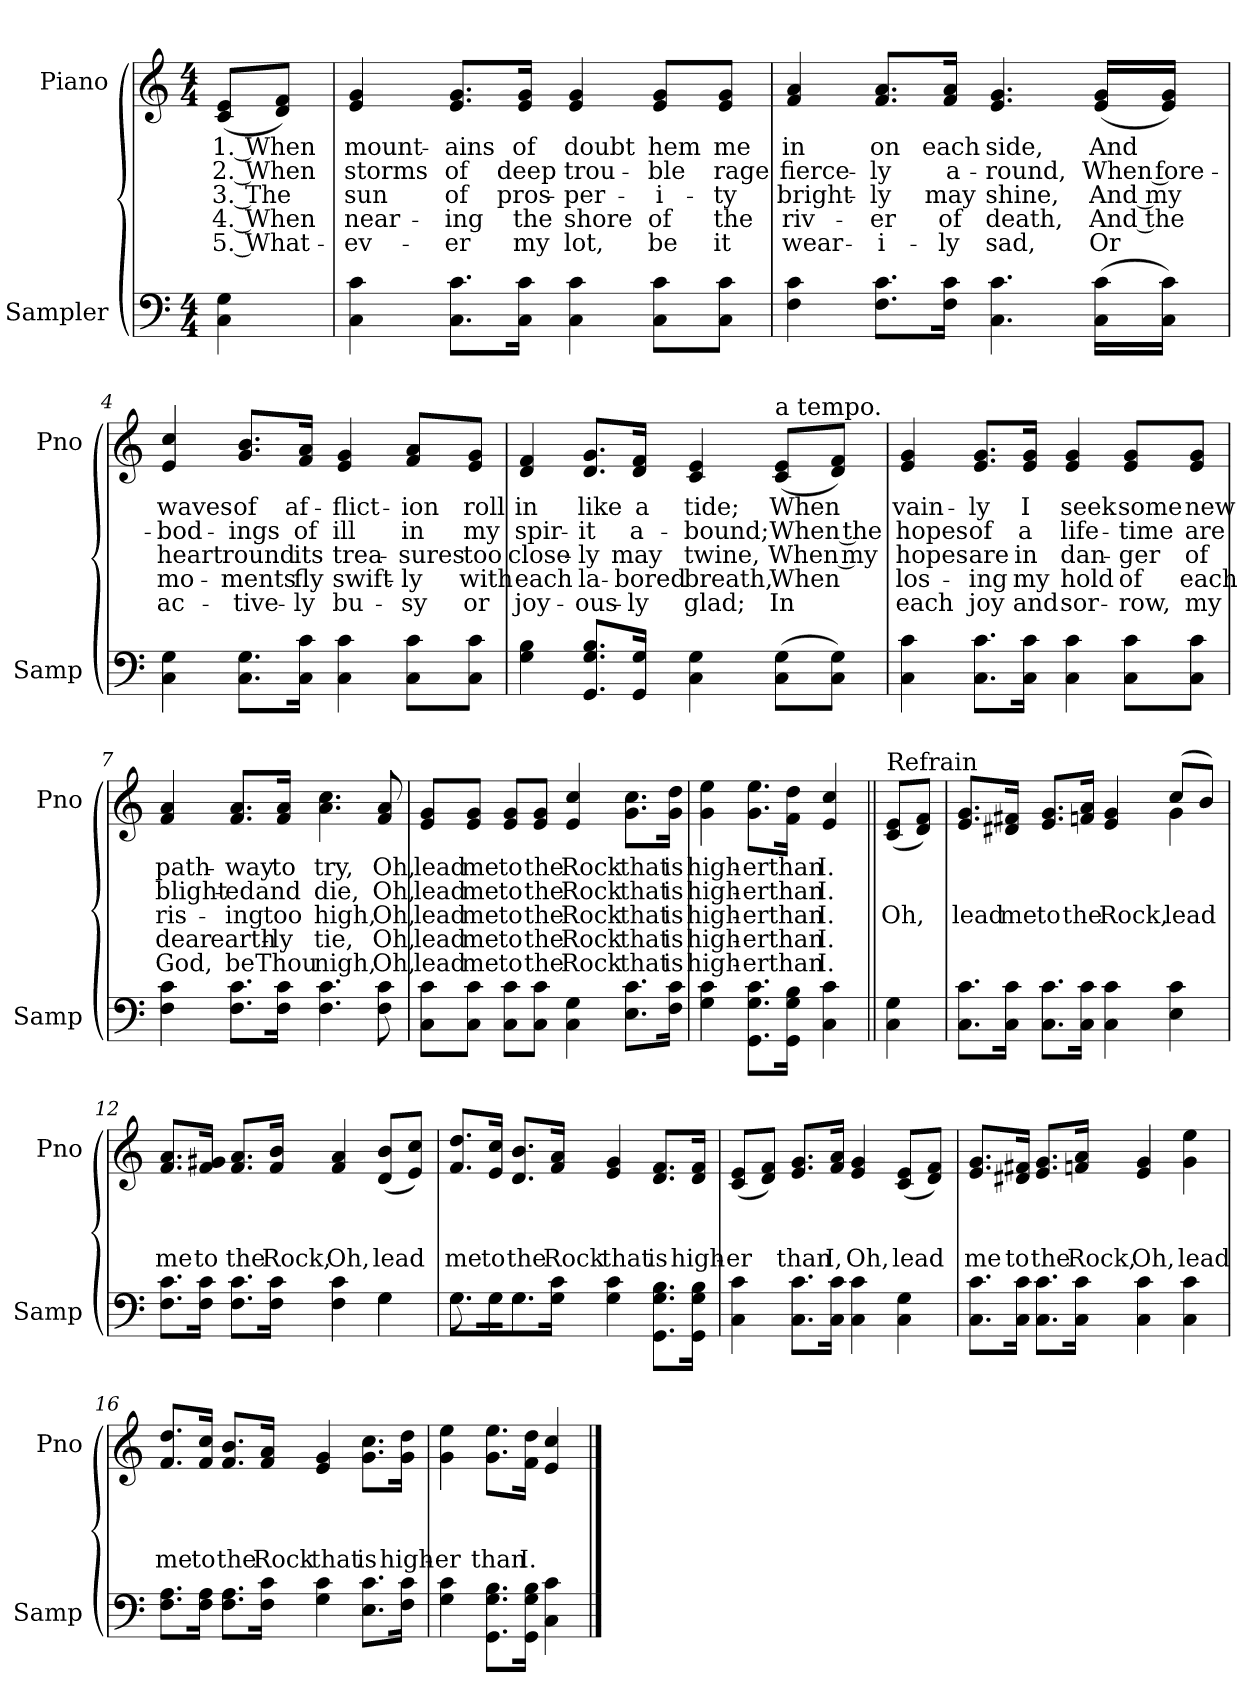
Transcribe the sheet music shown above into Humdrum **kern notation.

**kern	**kern	**text	**text	**text	**text	**text
*part2	*part1	*part1	*part1	*part1	*part1	*part1
*staff2	*staff1	*staff1	*staff1	*staff1	*staff1	*staff1
*I"Sampler	*I"Piano	*	*	*	*	*
*I'Samp	*I'Pno	*	*	*	*	*
*clefF4	*clefG2	*	*	*	*	*
*M4/4	*M4/4	*	*	*	*	*
=1	=1	=1	=1	=1	=1	=1
4C 4G	(8c/ 8e/L	1. When	2. When	3. The	4. When	5. What-
.	8d/ 8f/J)	.	.	.	.	.
=2	=2	=2	=2	=2	=2	=2
4C 4c	4e 4g	mount-	storms	sun	near-	-ev-
8.C\ 8.c\L	8.e/ 8.g/L	-ains	of	of	-ing	-er
16C\ 16c\Jk	16e/ 16g/Jk	of	deep	pros-	the	my
4C 4c	4e 4g	doubt	trou-	-per-	shore	lot,
8C\ 8c\L	8e/ 8g/L	hem	-ble	-i-	of	be
8C\ 8c\J	8e/ 8g/J	me	rage	-ty	the	it
=3	=3	=3	=3	=3	=3	=3
4F 4c	4f 4a	in	fierce-	bright-	riv-	wear-
8.F\ 8.c\L	8.f/ 8.a/L	on	-ly	-ly	-er	-i-
16F\ 16c\Jk	16f/ 16a/Jk	each	a-	may	of	-ly
4.C 4.c	4.e 4.g	side,	-round,	shine,	death,	sad,
(16C\ 16c\LL	(16e/ 16g/LL	And	When fore-	And my	And the	Or
16C\ 16c\JJ)	16e/ 16g/JJ)	.	.	.	.	.
=4	=4	=4	=4	=4	=4	=4
4C 4G	4e 4cc	waves	-bod-	heart	mo-	ac-
8.C\ 8.G\L	8.g/ 8.b/L	of	-ings	round	-ments	-tive-
16C\ 16c\Jk	16f/ 16a/Jk	af-	of	its	fly	-ly
4C 4c	4e 4g	-flict-	ill	trea-	swift-	bu-
8C\ 8c\L	8f/ 8a/L	-ion	in	-sures	-ly	-sy
8C\ 8c\J	8e/ 8g/J	roll	my	too	with	or
=5	=5	=5	=5	=5	=5	=5
4G 4B	4d 4f	in	spir-	close-	each	joy-
8.GG/ 8.G/ 8.B/L	8.d/ 8.g/L	like	-it	-ly	la-	-ous-
16GG/ 16G/Jk	16d/ 16f/Jk	a	a-	may	-bored	-ly
4C 4G	4c 4e	tide;	-bound;	twine,	breath,	glad;
!	!LO:TX:t=a tempo.	!	!	!	!	!
(8C\ 8G\L	(8c/ 8e/L	When	When the	When my	When	In
8C\ 8G\J)	8d/ 8f/J)	.	.	.	.	.
=6	=6	=6	=6	=6	=6	=6
4C 4c	4e 4g	vain-	hopes	hopes	los-	each
8.C\ 8.c\L	8.e/ 8.g/L	-ly	of	are	-ing	joy
16C\ 16c\Jk	16e/ 16g/Jk	I	a	in	my	and
4C 4c	4e 4g	seek	life-	dan-	hold	sor-
8C\ 8c\L	8e/ 8g/L	some	-time	-ger	of	-row,
8C\ 8c\J	8e/ 8g/J	new	are	of	each	my
=7	=7	=7	=7	=7	=7	=7
4F 4c	4f 4a	path-	blight-	ris-	dear	God,
8.F\ 8.c\L	8.f/ 8.a/L	-way	-ed	-ing	earth-	be
16F\ 16c\Jk	16f/ 16a/Jk	to	and	too	-ly	Thou
4.F 4.c	4.a 4.cc	try,	die,	high,	tie,	nigh,
8F 8c	8f 8a	Oh,	Oh,	Oh,	Oh,	Oh,
=8	=8	=8	=8	=8	=8	=8
8C\ 8c\L	8e/ 8g/L	lead	lead	lead	lead	lead
8C\ 8c\J	8e/ 8g/J	me	me	me	me	me
8C\ 8c\L	8e/ 8g/L	to	to	to	to	to
8C\ 8c\J	8e/ 8g/J	the	the	the	the	the
4C 4G	4e 4cc	Rock	Rock	Rock	Rock	Rock
8.E\ 8.c\L	8.g\ 8.cc\L	that	that	that	that	that
16F\ 16c\Jk	16g\ 16dd\Jk	is	is	is	is	is
=9	=9	=9	=9	=9	=9	=9
4G 4c	4g 4ee	high-	high-	high-	high-	high-
8.GG\ 8.G\ 8.c\L	8.g\ 8.ee\L	-er	-er	-er	-er	-er
16GG\ 16G\ 16B\Jk	16f\ 16dd\Jk	than	than	than	than	than
4C 4c	4e 4cc	I.	I.	I.	I.	I.
=10||	=10||	=10||	=10||	=10||	=10||	=10||
!	!LO:TX:t=Refrain	!	!	!	!	!
4C 4G	(8c/ 8e/L	.	.	Oh,	.	.
.	8d/ 8f/J)	.	.	.	.	.
=11	=11	=11	=11	=11	=11	=11
*	*^	*	*	*	*	*
8.C\ 8.c\L	8.e/ 8.g/L	2.ryy	.	.	lead	.	.
16C\ 16c\Jk	16d#X/ 16f#X/Jk	.	.	.	me	.	.
8.C\ 8.c\L	8.e/ 8.g/L	.	.	.	to	.	.
16C\ 16c\Jk	16fn/ 16a/Jk	.	.	.	the	.	.
4C 4c	4e 4g	.	.	.	Rock,	.	.
4E 4c	(8cc/L	4g	.	.	lead	.	.
.	8b/J)	.	.	.	.	.	.
*	*v	*v	*	*	*	*	*
=12	=12	=12	=12	=12	=12	=12
*^	*	*	*	*	*	*
8.F\ 8.c\L	2.ryy	8.f/ 8.a/L	.	.	me	.	.
16F\ 16c\Jk	.	16f/ 16g#X/Jk	.	.	to	.	.
8.F\ 8.c\L	.	8.f/ 8.a/L	.	.	the	.	.
16F\ 16c\Jk	.	16f/ 16b/Jk	.	.	Rock,	.	.
4F 4c	.	4f 4a	.	.	Oh,	.	.
4G\	4G	(8d/ 8b/L	.	.	lead	.	.
.	.	8e/ 8cc/J)	.	.	.	.	.
=13	=13	=13	=13	=13	=13	=13	=13
8.G\L	8.G	8.f/ 8.dd/L	.	.	me	.	.
16G\Jk	16G\KL	16e/ 16cc/Jk	.	.	to	.	.
8.G\L	8.G\J	8.d/ 8.b/L	.	.	the	.	.
16G\ 16c\Jk	2ryy	16f/ 16a/Jk	.	.	Rock	.	.
4G 4c	.	4e 4g	.	.	that	.	.
8.GG\ 8.G\ 8.B\L	.	8.d/ 8.f/L	.	.	is	.	.
16GG\ 16G\ 16B\Jk	16ryy	16d/ 16f/Jk	.	.	high-	.	.
*v	*v	*	*	*	*	*	*
=14	=14	=14	=14	=14	=14	=14
4C 4c	(8c/ 8e/L	.	.	-er	.	.
.	8d/ 8f/J)	.	.	.	.	.
8.C\ 8.c\L	8.e/ 8.g/L	.	.	than	.	.
16C\ 16c\Jk	16f/ 16a/Jk	.	.	I,	.	.
4C 4c	4e 4g	.	.	Oh,	.	.
4C 4G	(8c/ 8e/L	.	.	lead	.	.
.	8d/ 8f/J)	.	.	.	.	.
=15	=15	=15	=15	=15	=15	=15
8.C\ 8.c\L	8.e/ 8.g/L	.	.	me	.	.
16C\ 16c\Jk	16d#X/ 16f#X/Jk	.	.	to	.	.
8.C\ 8.c\L	8.e/ 8.g/L	.	.	the	.	.
16C\ 16c\Jk	16fn/ 16a/Jk	.	.	Rock,	.	.
4C 4c	4e 4g	.	.	Oh,	.	.
4C 4c	4g 4ee	.	.	lead	.	.
=16	=16	=16	=16	=16	=16	=16
8.F\ 8.A\L	8.f/ 8.dd/L	.	.	me	.	.
16F\ 16A\Jk	16f/ 16cc/Jk	.	.	to	.	.
8.F\ 8.A\L	8.f/ 8.b/L	.	.	the	.	.
16F\ 16c\Jk	16f/ 16a/Jk	.	.	Rock	.	.
4G 4c	4e 4g	.	.	that	.	.
8.E\ 8.c\L	8.g\ 8.cc\L	.	.	is	.	.
16F\ 16c\Jk	16g\ 16dd\Jk	.	.	high-	.	.
=17	=17	=17	=17	=17	=17	=17
4G 4c	4g 4ee	.	.	-er	.	.
8.GG\ 8.G\ 8.B\L	8.g\ 8.ee\L	.	.	than	.	.
16GG\ 16G\ 16B\Jk	16f\ 16dd\Jk	.	.	I.	.	.
4C 4c	4e 4cc	.	.	.	.	.
==	==	==	==	==	==	==
*-	*-	*-	*-	*-	*-	*-
